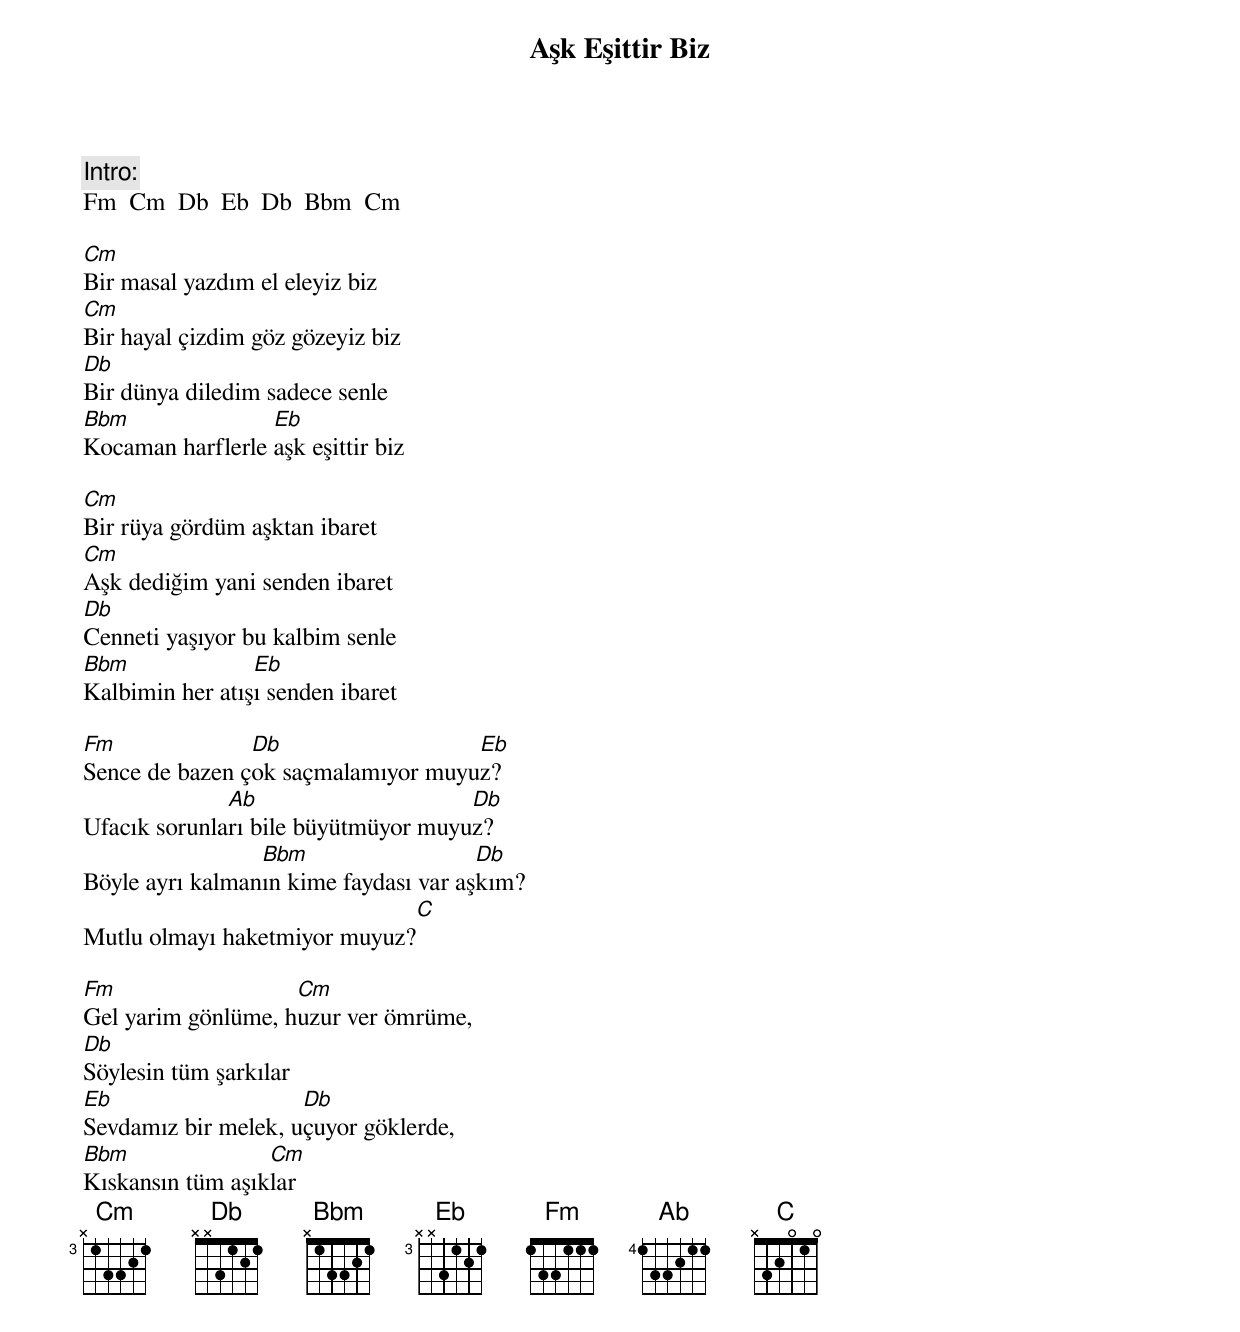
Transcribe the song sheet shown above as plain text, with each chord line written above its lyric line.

{title: Aşk Eşittir Biz}
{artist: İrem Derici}

Intro:
Fm  Cm  Db  Eb  Db  Bbm  Cm

Cm
Bir masal yazdım el eleyiz biz
Cm
Bir hayal çizdim göz gözeyiz biz
Db
Bir dünya diledim sadece senle
Bbm               Eb
Kocaman harflerle aşk eşittir biz

Cm
Bir rüya gördüm aşktan ibaret
Cm
Aşk dediğim yani senden ibaret
Db
Cenneti yaşıyor bu kalbim senle
Bbm              Eb
Kalbimin her atışı senden ibaret

Fm              Db                  Eb
Sence de bazen çok saçmalamıyor muyuz?
              Ab                     Db
Ufacık sorunları bile büyütmüyor muyuz?
                 Bbm                   Db
Böyle ayrı kalmanın kime faydası var aşkım?
                              C
Mutlu olmayı haketmiyor muyuz?

Fm                  Cm
Gel yarim gönlüme, huzur ver ömrüme,
Db
Söylesin tüm şarkılar
Eb                   Db
Sevdamız bir melek, uçuyor göklerde,
Bbm               Cm
Kıskansın tüm aşıklar
